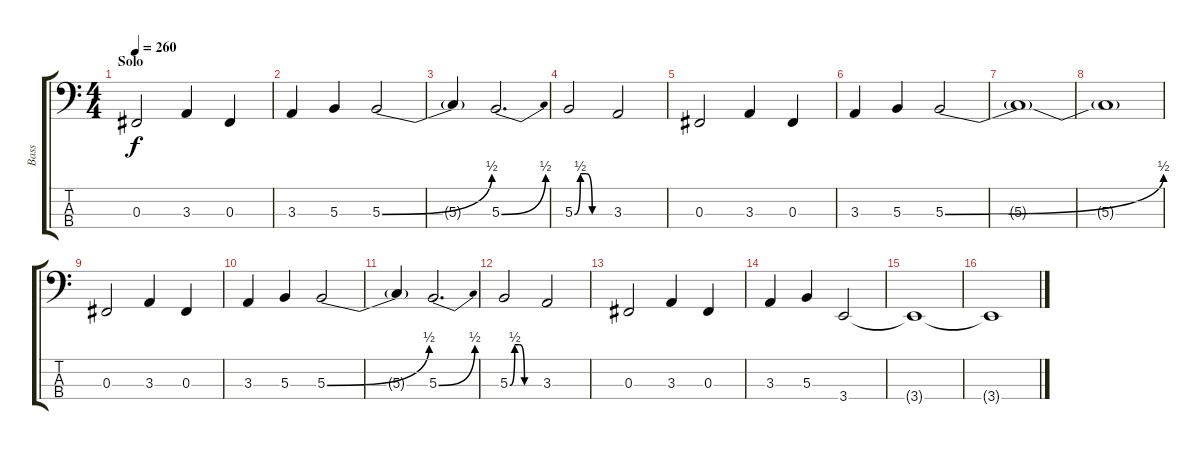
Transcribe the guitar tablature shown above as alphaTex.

\track ("Bass" "Bass") {instrument electricbasspick}
\staff {score tabs}
\tuning (E2 B1 Gb1 Db1) {hide}
\ts (4 4)
\section ("" "Solo")
\tempo 260
\clef f4
\ks c
0.3.2{dy f} 3.3.4 0.3.4 |
3.3.4 5.3.4 5.3{be (bend 0 0 60 2)}.2 |
5.3{t}.4 5.3{be (bend 0 0 60 2)}.2{d} |
5.3{be (custom 0 0 10 2 20 2 30 0 60 0)}.2 3.3.2 |
0.3.2 3.3.4 0.3.4 |
3.3.4 5.3.4 5.3{be (bend 0 0 60 2)}.2 |
5.3{t}.1 |
5.3{t}.1 |
0.3.2 3.3.4 0.3.4 |
3.3.4 5.3.4 5.3{be (bend 0 0 60 2)}.2 |
5.3{t}.4 5.3{be (bend 0 0 60 2)}.2{d} |
5.3{be (custom 0 0 10 2 20 2 30 0 60 0)}.2 3.3.2 |
0.3.2 3.3.4 0.3.4 |
3.3.4 5.3.4 3.4.2 |
3.4{t}.1 |
3.4{t}.1
